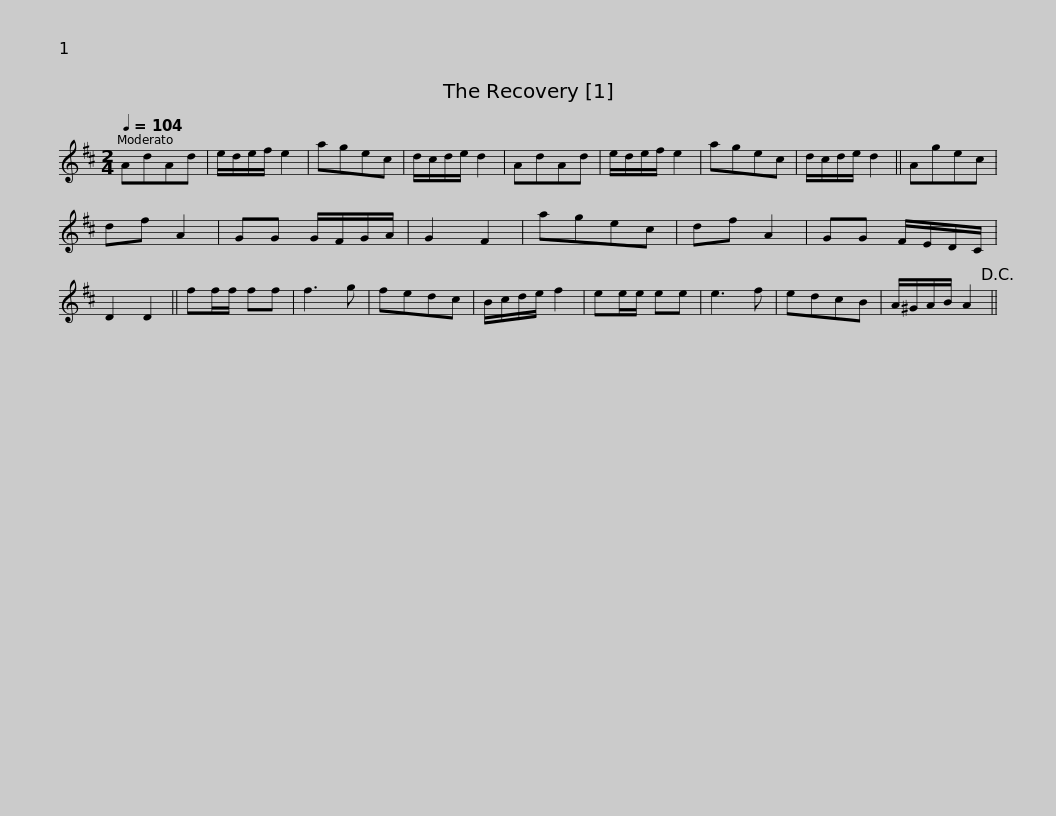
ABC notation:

X:1
L:1/8
Q:1/4=104
M:2/4
I:linebreak $
K:D
V:1 treble
V:1
 AdAd | e/d/e/f/ e2 | agec | d/c/d/e/ d2 | AdAd | %5
 e/d/e/f/ e2 | agec | d/c/d/e/ d2 || Agec | df A2 |$ %10
 GG G/F/G/A/ | G2 F2 | agec | df A2 | GG F/E/D/C/ | %15
 D2 D2 || ff/f/ ff | f3 g | fedc | B/c/d/e/ f2 |$ %20
 ee/e/ ee | e3 f | edcB | A/^G/A/B/ A2!D.C.! || %24
